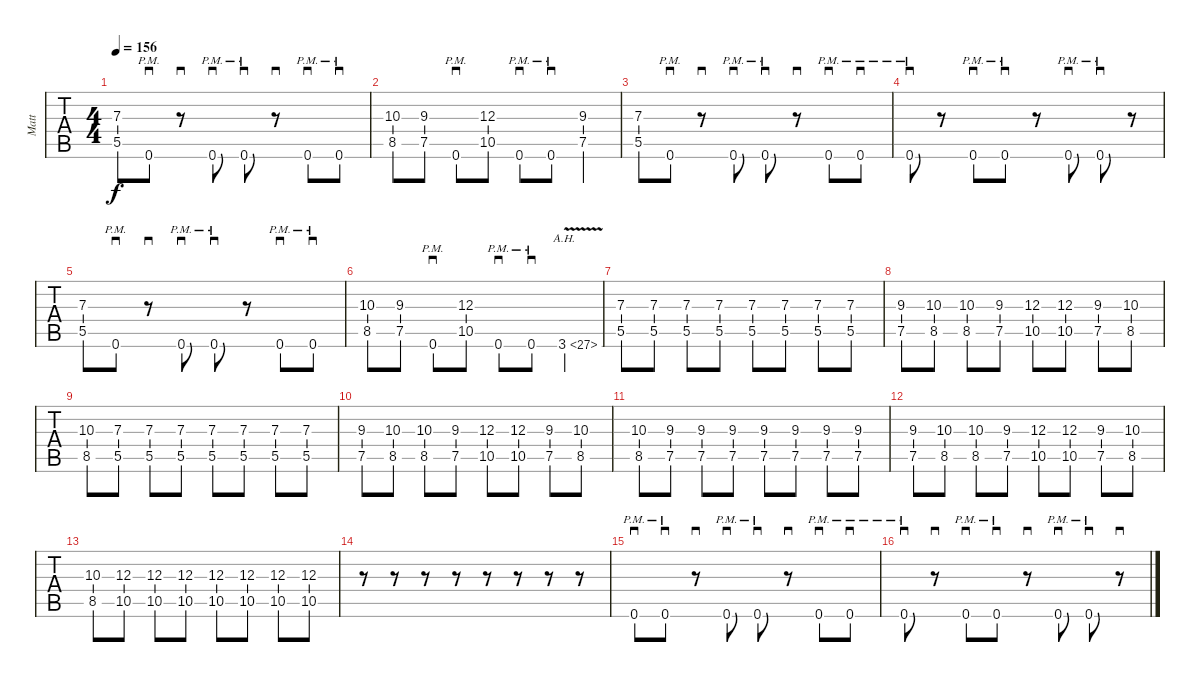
\track ("Matt" "Matt") {instrument distortionguitar}
\staff {tabs}
\tuning (Eb4 Bb3 Gb3 Db3 Ab2 Db2) {hide}
\ts (4 4)
\tempo 156
\clef g2
\ks c
(7.3 5.5).8{dy f} 0.6{pm}.8{sd} r.8{sd} 0.6{pm}.8{sd} 0.6{pm}.8{sd} r.8{sd} 0.6{pm}.8{sd} 0.6{pm}.8{sd} |
(10.3 8.5).8 (9.3 7.5).8 0.6{pm}.8{sd} (12.3 10.5).8 0.6{pm}.8{sd} 0.6{pm}.8{sd} (9.3 7.5).4 |
(7.3 5.5).8 0.6{pm}.8{sd} r.8{sd} 0.6{pm}.8{sd} 0.6{pm}.8{sd} r.8{sd} 0.6{pm}.8{sd} 0.6{pm}.8{sd} |
0.6{pm}.8{sd} r.8 0.6{pm}.8{sd} 0.6{pm}.8{sd} r.8 0.6{pm}.8{sd} 0.6{pm}.8{sd} r.8 |
(7.3 5.5).8 0.6{pm}.8{sd} r.8{sd} 0.6{pm}.8{sd} 0.6{pm}.8{sd} r.8 0.6{pm}.8{sd} 0.6{pm}.8{sd} |
(10.3 8.5).8 (9.3 7.5).8 0.6{pm}.8{sd} (12.3 10.5).8 0.6{pm}.8{sd} 0.6{pm}.8{sd} 3.6{ah 24 v}.4 |
(7.3 5.5).8 (7.3 5.5).8 (7.3 5.5).8 (7.3 5.5).8 (7.3 5.5).8 (7.3 5.5).8 (7.3 5.5).8 (7.3 5.5).8 |
(9.3 7.5).8 (10.3 8.5).8 (10.3 8.5).8 (9.3 7.5).8 (12.3 10.5).8 (12.3 10.5).8 (9.3 7.5).8 (10.3 8.5).8 |
(10.3 8.5).8 (7.3 5.5).8 (7.3 5.5).8 (7.3 5.5).8 (7.3 5.5).8 (7.3 5.5).8 (7.3 5.5).8 (7.3 5.5).8 |
(9.3 7.5).8 (10.3 8.5).8 (10.3 8.5).8 (9.3 7.5).8 (12.3 10.5).8 (12.3 10.5).8 (9.3 7.5).8 (10.3 8.5).8 |
(10.3 8.5).8 (9.3 7.5).8 (9.3 7.5).8 (9.3 7.5).8 (9.3 7.5).8 (9.3 7.5).8 (9.3 7.5).8 (9.3 7.5).8 |
(9.3 7.5).8 (10.3 8.5).8 (10.3 8.5).8 (9.3 7.5).8 (12.3 10.5).8 (12.3 10.5).8 (9.3 7.5).8 (10.3 8.5).8 |
(10.3 8.5).8 (12.3 10.5).8 (12.3 10.5).8 (12.3 10.5).8 (12.3 10.5).8 (12.3 10.5).8 (12.3 10.5).8 (12.3 10.5).8 |
r.8 r.8 r.8 r.8 r.8 r.8 r.8 r.8 |
0.6{pm}.8{sd} 0.6{pm}.8{sd} r.8{sd} 0.6{pm}.8{sd} 0.6{pm}.8{sd} r.8{sd} 0.6{pm}.8{sd} 0.6{pm}.8{sd} |
0.6{pm}.8{sd} r.8{sd} 0.6{pm}.8{sd} 0.6{pm}.8{sd} r.8{sd} 0.6{pm}.8{sd} 0.6{pm}.8{sd} r.8{sd}
